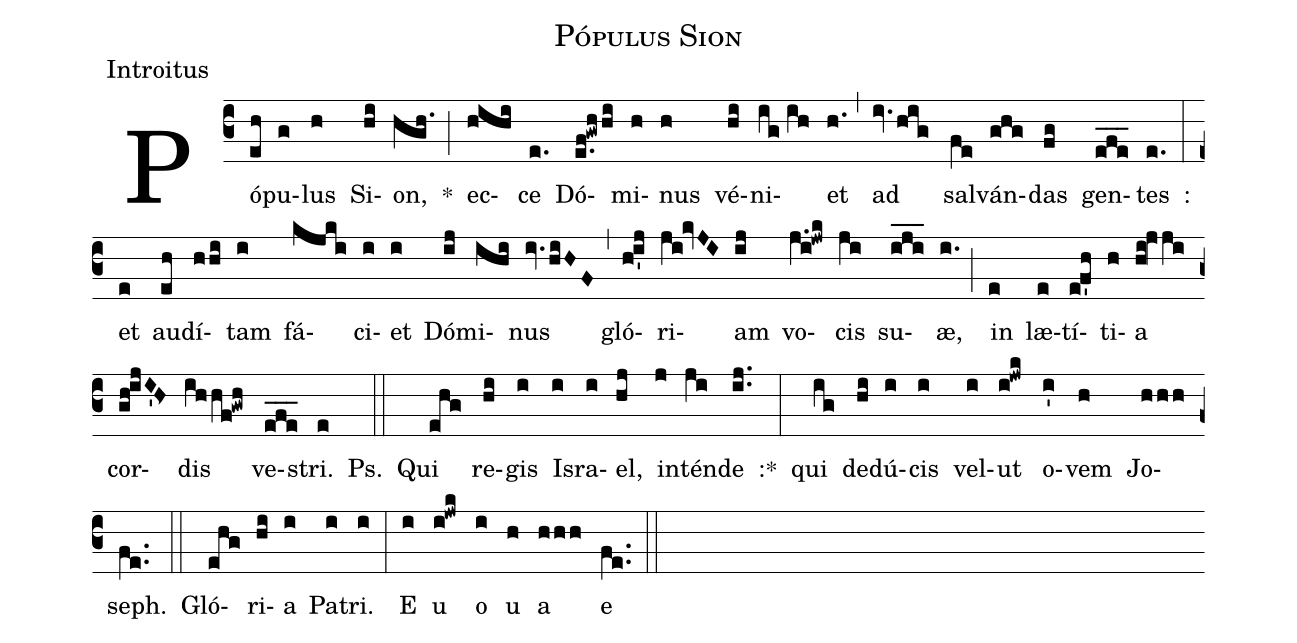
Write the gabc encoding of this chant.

name: Pópulus Sion;
office-part: Introitus;
%%
% The syntax in this part is called gabc. Please refer to http://home.gna.org/gregorio/gabc/#basis

Pó(c3eh)pu(g)lus(h) Si(hi)on,(hgh.) *(;) ec(hihi)ce(e.) Dó(e.f!gwhhi)mi(h){n}us(h) vé(hi)ni(ig//ih)et(h.) (,) ad(iv./hig) sal(fe)ván(ghg)das(fg) gen(e_f_e_)tes(e.) :(:)

et(e) au(eh)dí(hhi)tam(i) fá(kjki)ci(i)et(i) Dó(ij)mi(ihi)nus(iv./hiHF) (,) gló(h!i'j)ri(ji!kvJI)am(ij) vo(j.i!jwk)cis(ji) su(i_j_i_)æ,(i.) (;) in(e) læ(e)tí(e!f'h)ti(h)a(hi!jVji)

cor(gh!ijI'H<)dis(ihhf!gwh) ve(e_f_e_)stri.(e) Ps.(::) Qui(ehg) re(hi)gis(i) I(i)sra(i)el,(hj) in(j)tén(ji)de(ij..) :*(:) qui(ig) de(hi)dú(i)cis(i)

vel(i)ut(i!jwk) o(i')vem(h) Jo(hhh)seph.(fe..) (::) Gló(ehg)ri(hi)a(i) Pa(i)tri.(i) (:) E(i) u(i!jwk) o(i) u(h) a(hhh) e(fe..) (::)
